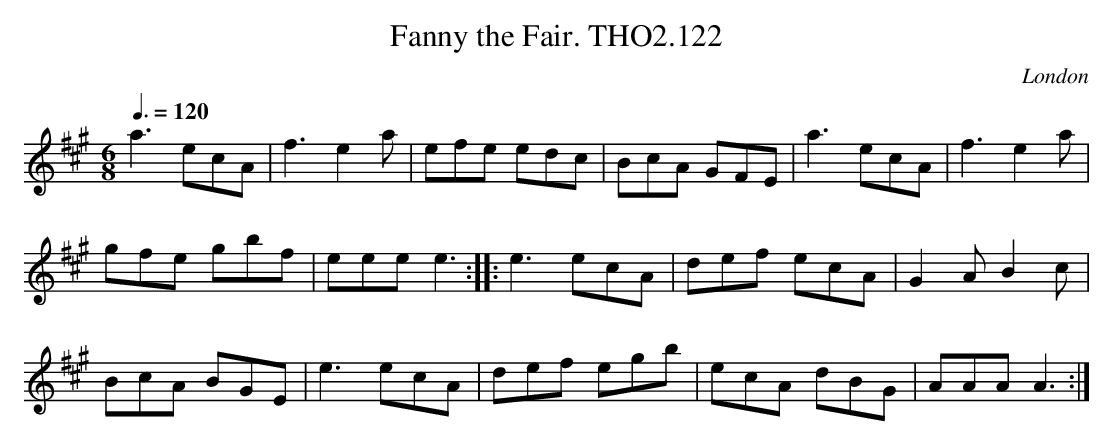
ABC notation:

X:1
T:Fanny the Fair. THO2.122
O:London
M:6/8
L:1/8
Q:3/8=120
K:A
a3 ecA|f3 e2a|efe edc|BcA GFE|a3 ecA|f3 e2a|
gfe gbf|eee e3::e3 ecA|def ecA|G2A B2c|
BcA BGE|e3 ecA|def egb|ecA dBG|AAA A3:|
